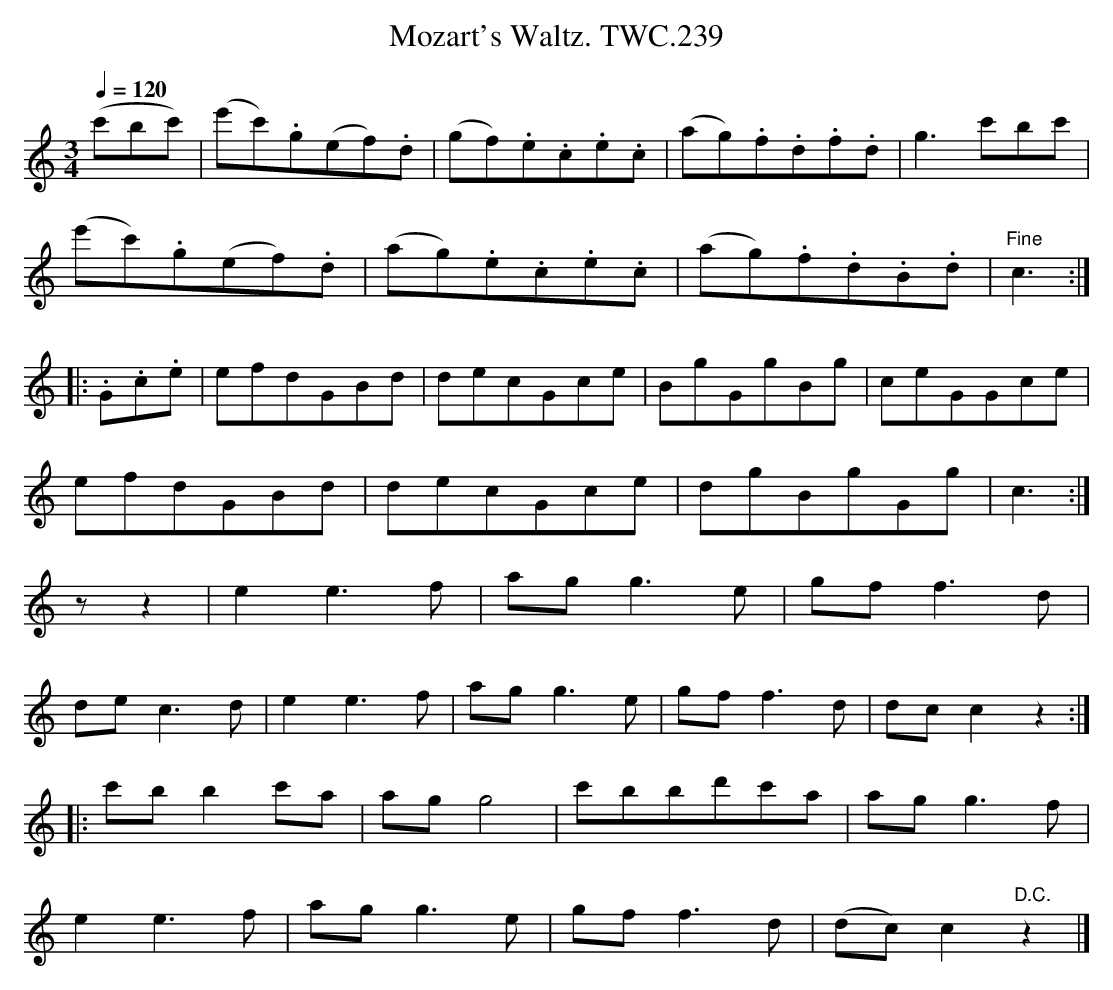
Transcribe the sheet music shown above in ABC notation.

X:1
T:Mozart's Waltz. TWC.239
M:3/4
L:1/8
Q:1/4=120
K:C
(c'bc')|(e'c').g(ef).d|(gf).e.c.e.c|(ag).f.d.f.d|g3c'bc'|
(e'c').g(ef).d|(ag).e.c.e.c|(ag).f.d.B.d|"Fine"c3:|
|:.G.c.e|efdGBd|decGce|BgGgBg|ceGGce|
efdGBd|decGce|dgBgGg|c3:|
zz2|e2e3f|agg3e|gff3d|
dec3d|e2e3f|agg3e|gff3d|dcc2z2:|
|:c'bb2c'a|agg4|c'bbd'c'a|agg3f|
e2e3f|agg3e|gff3d|(dc)c2"D.C."z2|]
